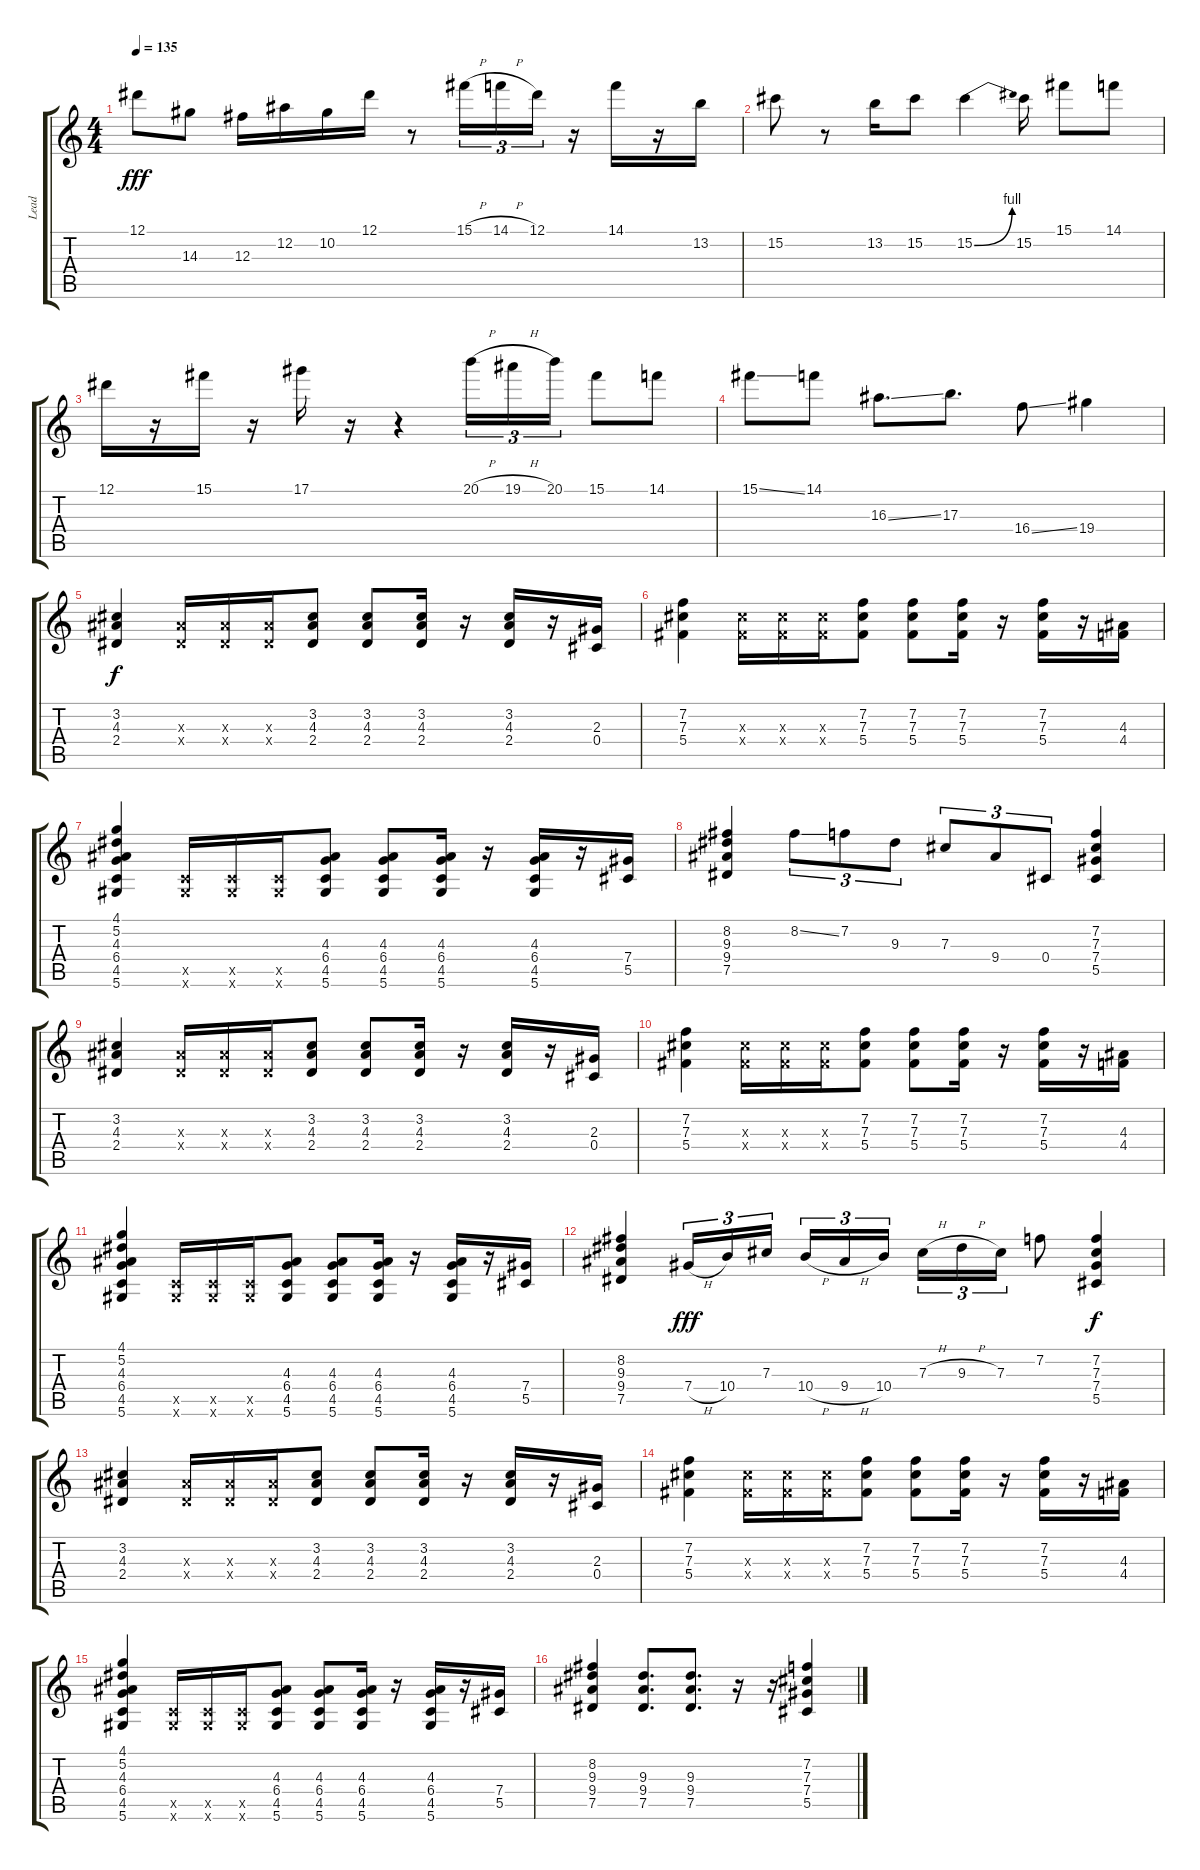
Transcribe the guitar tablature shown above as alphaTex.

\track ("Lead" "Lead") {instrument overdrivenguitar}
\staff {score tabs}
\tuning (Eb4 Bb3 Gb3 Db3 Ab2 Eb2) {hide}
\ts (4 4)
\tempo 135
\clef g2
\ks c
12.1.8{dy fff} 14.3.8 12.3.16 12.2.16 10.2.16 12.1.16 r.8 15.1{h}.16{tu (3 2)} 14.1{h}.16{tu (3 2)} 12.1.16{tu (3 2)} r.16 14.1.16 r.16 13.2.16 |
15.2.8 r.8 13.2.16 15.2.8 15.2{be (bend 0 0 60 4)}.4 15.2.16 15.1.8 14.1.8 |
12.1.16 r.16 15.1.16 r.16 17.1.16 r.16 r.4 20.1{h}.16{tu (3 2)} 19.1{h}.16{tu (3 2)} 20.1.16{tu (3 2)} 15.1.8 14.1.8 |
15.1{ss}.8 14.1.8 16.3{ss}.8{d} 17.3.8{d} 16.4{ss}.8 19.4.4 |
(3.2 4.3 2.4).4{dy f} (4.3{x} 2.4{x}).16 (4.3{x} 2.4{x}).16 (4.3{x} 2.4{x}).16 (3.2 4.3 2.4).8 (3.2 4.3 2.4).8 (3.2 4.3 2.4).16 r.16 (3.2 4.3 2.4).16 r.16 (2.3 0.4).16 |
(7.2 7.3 5.4).4 (7.3{x} 5.4{x}).16 (7.3{x} 5.4{x}).16 (7.3{x} 5.4{x}).16 (7.2 7.3 5.4).8 (7.2 7.3 5.4).8 (7.2 7.3 5.4).16 r.16 (7.2 7.3 5.4).16 r.16 (4.3 4.4).16 |
(4.1 5.2 4.3 6.4 4.5 5.6).4 (4.5{x} 5.6{x}).16 (4.5{x} 5.6{x}).16 (4.5{x} 5.6{x}).16 (4.3 6.4 4.5 5.6).8 (4.3 6.4 4.5 5.6).8 (4.3 6.4 4.5 5.6).16 r.16 (4.3 6.4 4.5 5.6).16 r.16 (7.4 5.5).16 |
(8.2 9.3 9.4 7.5).4 8.2{ss}.8{tu (3 2)} 7.2.8{tu (3 2)} 9.3.8{tu (3 2)} 7.3.8{tu (3 2)} 9.4.8{tu (3 2)} 0.4.8{tu (3 2)} (7.2 7.3 7.4 5.5).4 |
(3.2 4.3 2.4).4 (4.3{x} 2.4{x}).16 (4.3{x} 2.4{x}).16 (4.3{x} 2.4{x}).16 (3.2 4.3 2.4).8 (3.2 4.3 2.4).8 (3.2 4.3 2.4).16 r.16 (3.2 4.3 2.4).16 r.16 (2.3 0.4).16 |
(7.2 7.3 5.4).4 (7.3{x} 5.4{x}).16 (7.3{x} 5.4{x}).16 (7.3{x} 5.4{x}).16 (7.2 7.3 5.4).8 (7.2 7.3 5.4).8 (7.2 7.3 5.4).16 r.16 (7.2 7.3 5.4).16 r.16 (4.3 4.4).16 |
(4.1 5.2 4.3 6.4 4.5 5.6).4 (4.5{x} 5.6{x}).16 (4.5{x} 5.6{x}).16 (4.5{x} 5.6{x}).16 (4.3 6.4 4.5 5.6).8 (4.3 6.4 4.5 5.6).8 (4.3 6.4 4.5 5.6).16 r.16 (4.3 6.4 4.5 5.6).16 r.16 (7.4 5.5).16 |
(8.2 9.3 9.4 7.5).4 7.4{h}.16{tu (3 2) dy fff} 10.4.16{tu (3 2)} 7.3.16{tu (3 2)} 10.4{h}.16{tu (3 2)} 9.4{h}.16{tu (3 2)} 10.4.16{tu (3 2)} 7.3{h}.16{tu (3 2)} 9.3{h}.16{tu (3 2)} 7.3.16{tu (3 2)} 7.2.8 (7.2 7.3 7.4 5.5).4{dy f} |
(3.2 4.3 2.4).4 (4.3{x} 2.4{x}).16 (4.3{x} 2.4{x}).16 (4.3{x} 2.4{x}).16 (3.2 4.3 2.4).8 (3.2 4.3 2.4).8 (3.2 4.3 2.4).16 r.16 (3.2 4.3 2.4).16 r.16 (2.3 0.4).16 |
(7.2 7.3 5.4).4 (7.3{x} 5.4{x}).16 (7.3{x} 5.4{x}).16 (7.3{x} 5.4{x}).16 (7.2 7.3 5.4).8 (7.2 7.3 5.4).8 (7.2 7.3 5.4).16 r.16 (7.2 7.3 5.4).16 r.16 (4.3 4.4).16 |
(4.1 5.2 4.3 6.4 4.5 5.6).4 (4.5{x} 5.6{x}).16 (4.5{x} 5.6{x}).16 (4.5{x} 5.6{x}).16 (4.3 6.4 4.5 5.6).8 (4.3 6.4 4.5 5.6).8 (4.3 6.4 4.5 5.6).16 r.16 (4.3 6.4 4.5 5.6).16 r.16 (7.4 5.5).16 |
(8.2 9.3 9.4 7.5).4 (9.3 9.4 7.5).8{d} (9.3 9.4 7.5).8{d} r.16 r.16 (7.2 7.3 7.4 5.5).4
